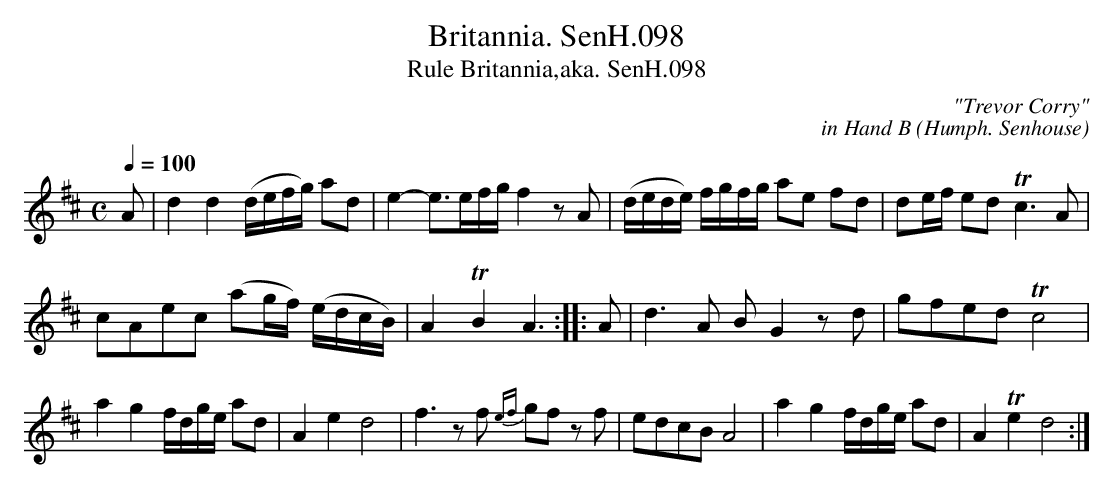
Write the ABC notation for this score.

X:1
T:Britannia. SenH.098
C:"Trevor Corry"
C:in Hand B (Humph. Senhouse)
Q:1/4=100
T:Rule Britannia,aka. SenH.098
M:C
L:1/8
K:D
A | d2d2 (d/e/f/g/) ad | e2-e>ef/g/ f2 zA | (d/e/d/e/) f/g/f/g/ ae fd | de/f/ ed Tc3 A |
cAec (ag/f/) (e/d/c/B/) | A2TB2A3 :||:A | d3A BG2zd | gfed Tc4 |
a2g2 f/d/g/e/ ad | A2e2d4 | f3zf {ef}gf zf | edcB A4 | a2g2 f/d/g/e/ ad | A2Te2d4 :|
